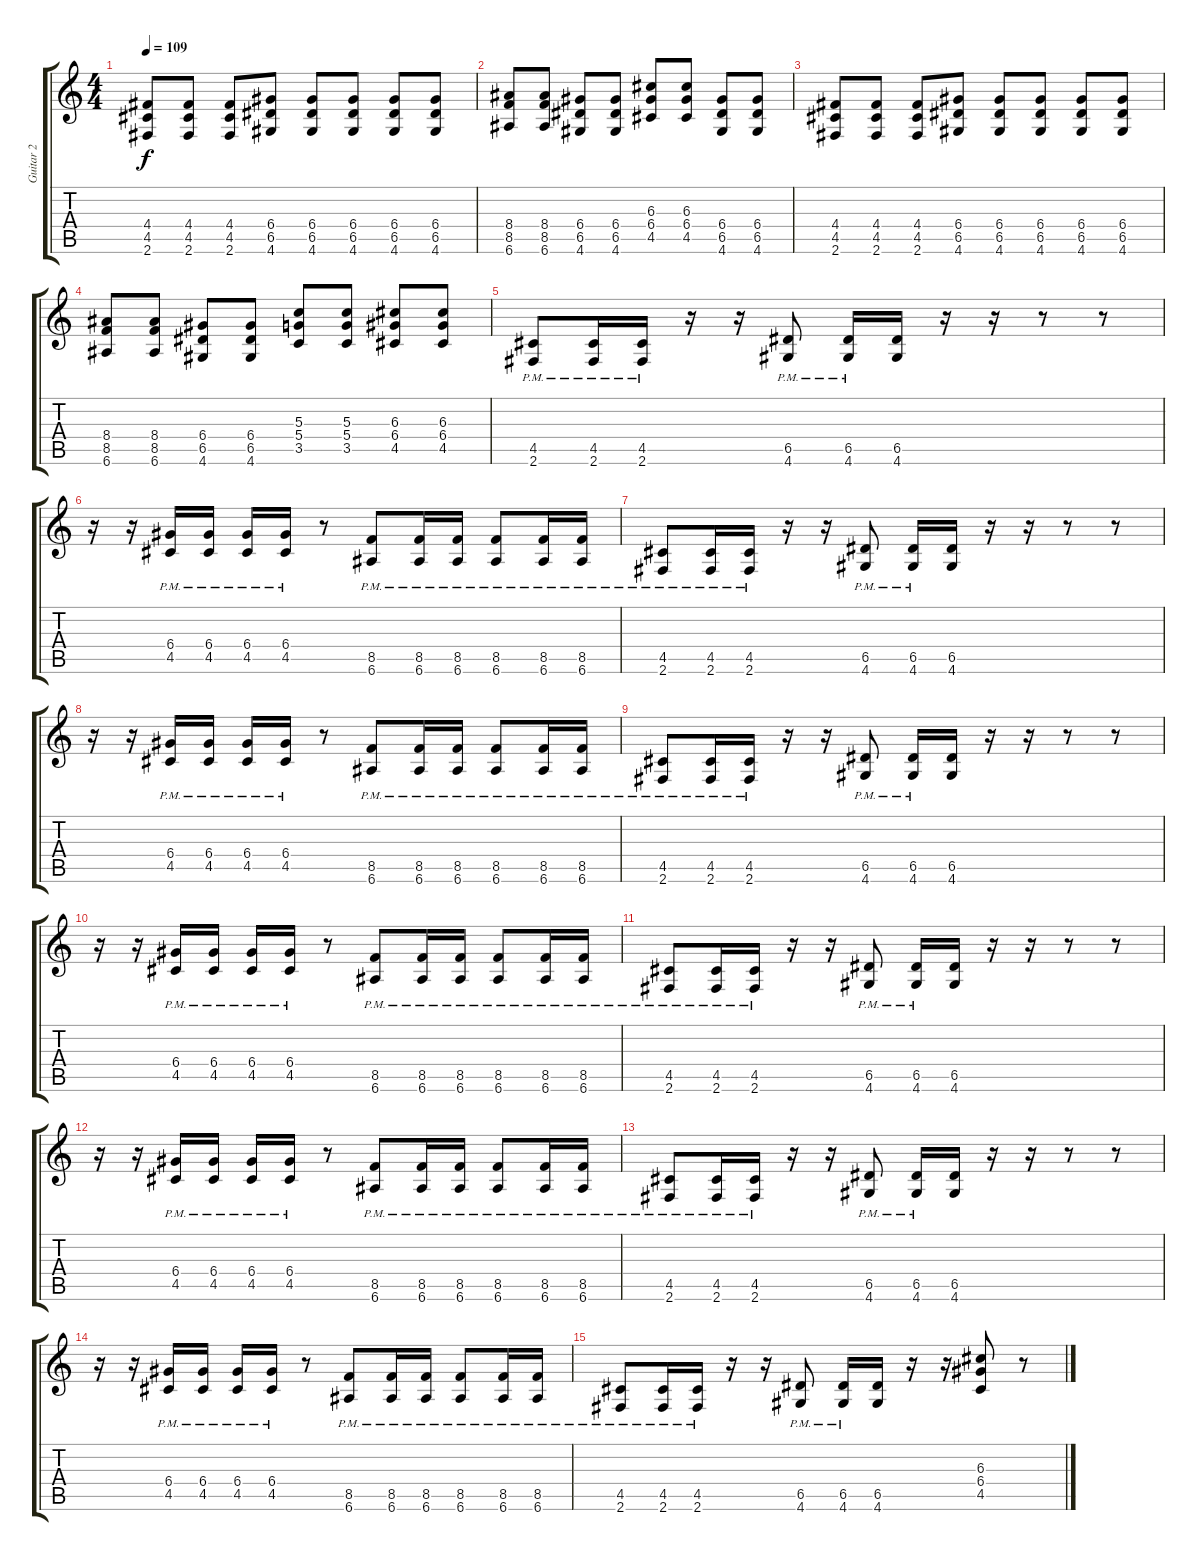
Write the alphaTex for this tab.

\track ("Guitar 2" "Guitar 2") {instrument overdrivenguitar}
\staff {score tabs}
\tuning (E4 B3 G3 D3 A2 E2) {hide}
\ts (4 4)
\tempo 109
\clef g2
\ks c
(4.4 4.5 2.6).8{dy f} (4.4 4.5 2.6).8 (4.4 4.5 2.6).8 (6.4 6.5 4.6).8 (6.4 6.5 4.6).8 (6.4 6.5 4.6).8 (6.4 6.5 4.6).8 (6.4 6.5 4.6).8 |
(8.4 8.5 6.6).8 (8.4 8.5 6.6).8 (6.4 6.5 4.6).8 (6.4 6.5 4.6).8 (6.3 6.4 4.5).8 (6.3 6.4 4.5).8 (6.4 6.5 4.6).8 (6.4 6.5 4.6).8 |
(4.4 4.5 2.6).8 (4.4 4.5 2.6).8 (4.4 4.5 2.6).8 (6.4 6.5 4.6).8 (6.4 6.5 4.6).8 (6.4 6.5 4.6).8 (6.4 6.5 4.6).8 (6.4 6.5 4.6).8 |
(8.4 8.5 6.6).8 (8.4 8.5 6.6).8 (6.4 6.5 4.6).8 (6.4 6.5 4.6).8 (5.3 5.4 3.5).8 (5.3 5.4 3.5).8 (6.3 6.4 4.5).8 (6.3 6.4 4.5).8 |
(4.5{pm} 2.6{pm}).8 (4.5{pm} 2.6{pm}).16 (4.5{pm} 2.6{pm}).16 r.16 r.16 (6.5{pm} 4.6{pm}).8 (6.5{pm} 4.6{pm}).16 (6.5 4.6).16 r.16 r.16 r.8 r.8 |
r.16 r.16 (6.4{pm} 4.5{pm}).16 (6.4{pm} 4.5{pm}).16 (6.4{pm} 4.5{pm}).16 (6.4{pm} 4.5{pm}).16 r.8 (8.5{pm} 6.6{pm}).8 (8.5{pm} 6.6{pm}).16 (8.5{pm} 6.6{pm}).16 (8.5 6.6{pm}).8 (8.5{pm} 6.6{pm}).16 (8.5{pm} 6.6{pm}).16 |
(4.5{pm} 2.6{pm}).8 (4.5{pm} 2.6{pm}).16 (4.5{pm} 2.6{pm}).16 r.16 r.16 (6.5{pm} 4.6{pm}).8 (6.5{pm} 4.6{pm}).16 (6.5 4.6).16 r.16 r.16 r.8 r.8 |
r.16 r.16 (6.4{pm} 4.5{pm}).16 (6.4{pm} 4.5{pm}).16 (6.4{pm} 4.5{pm}).16 (6.4{pm} 4.5{pm}).16 r.8 (8.5{pm} 6.6{pm}).8 (8.5{pm} 6.6{pm}).16 (8.5{pm} 6.6{pm}).16 (8.5 6.6{pm}).8 (8.5{pm} 6.6{pm}).16 (8.5{pm} 6.6{pm}).16 |
(4.5{pm} 2.6{pm}).8 (4.5{pm} 2.6{pm}).16 (4.5{pm} 2.6{pm}).16 r.16 r.16 (6.5{pm} 4.6{pm}).8 (6.5{pm} 4.6{pm}).16 (6.5 4.6).16 r.16 r.16 r.8 r.8 |
r.16 r.16 (6.4{pm} 4.5{pm}).16 (6.4{pm} 4.5{pm}).16 (6.4{pm} 4.5{pm}).16 (6.4{pm} 4.5{pm}).16 r.8 (8.5{pm} 6.6{pm}).8 (8.5{pm} 6.6{pm}).16 (8.5{pm} 6.6{pm}).16 (8.5 6.6{pm}).8 (8.5{pm} 6.6{pm}).16 (8.5{pm} 6.6{pm}).16 |
(4.5{pm} 2.6{pm}).8 (4.5{pm} 2.6{pm}).16 (4.5{pm} 2.6{pm}).16 r.16 r.16 (6.5{pm} 4.6{pm}).8 (6.5{pm} 4.6{pm}).16 (6.5 4.6).16 r.16 r.16 r.8 r.8 |
r.16 r.16 (6.4{pm} 4.5{pm}).16 (6.4{pm} 4.5{pm}).16 (6.4{pm} 4.5{pm}).16 (6.4{pm} 4.5{pm}).16 r.8 (8.5{pm} 6.6{pm}).8 (8.5{pm} 6.6{pm}).16 (8.5{pm} 6.6{pm}).16 (8.5 6.6{pm}).8 (8.5{pm} 6.6{pm}).16 (8.5{pm} 6.6{pm}).16 |
(4.5{pm} 2.6{pm}).8 (4.5{pm} 2.6{pm}).16 (4.5{pm} 2.6{pm}).16 r.16 r.16 (6.5{pm} 4.6{pm}).8 (6.5{pm} 4.6{pm}).16 (6.5 4.6).16 r.16 r.16 r.8 r.8 |
r.16 r.16 (6.4{pm} 4.5{pm}).16 (6.4{pm} 4.5{pm}).16 (6.4{pm} 4.5{pm}).16 (6.4{pm} 4.5{pm}).16 r.8 (8.5{pm} 6.6{pm}).8 (8.5{pm} 6.6{pm}).16 (8.5{pm} 6.6{pm}).16 (8.5 6.6{pm}).8 (8.5{pm} 6.6{pm}).16 (8.5{pm} 6.6{pm}).16 |
(4.5{pm} 2.6{pm}).8 (4.5{pm} 2.6{pm}).16 (4.5{pm} 2.6{pm}).16 r.16 r.16 (6.5{pm} 4.6{pm}).8 (6.5{pm} 4.6{pm}).16 (6.5 4.6).16 r.16 r.16 (6.3 6.4 4.5).8 r.8
